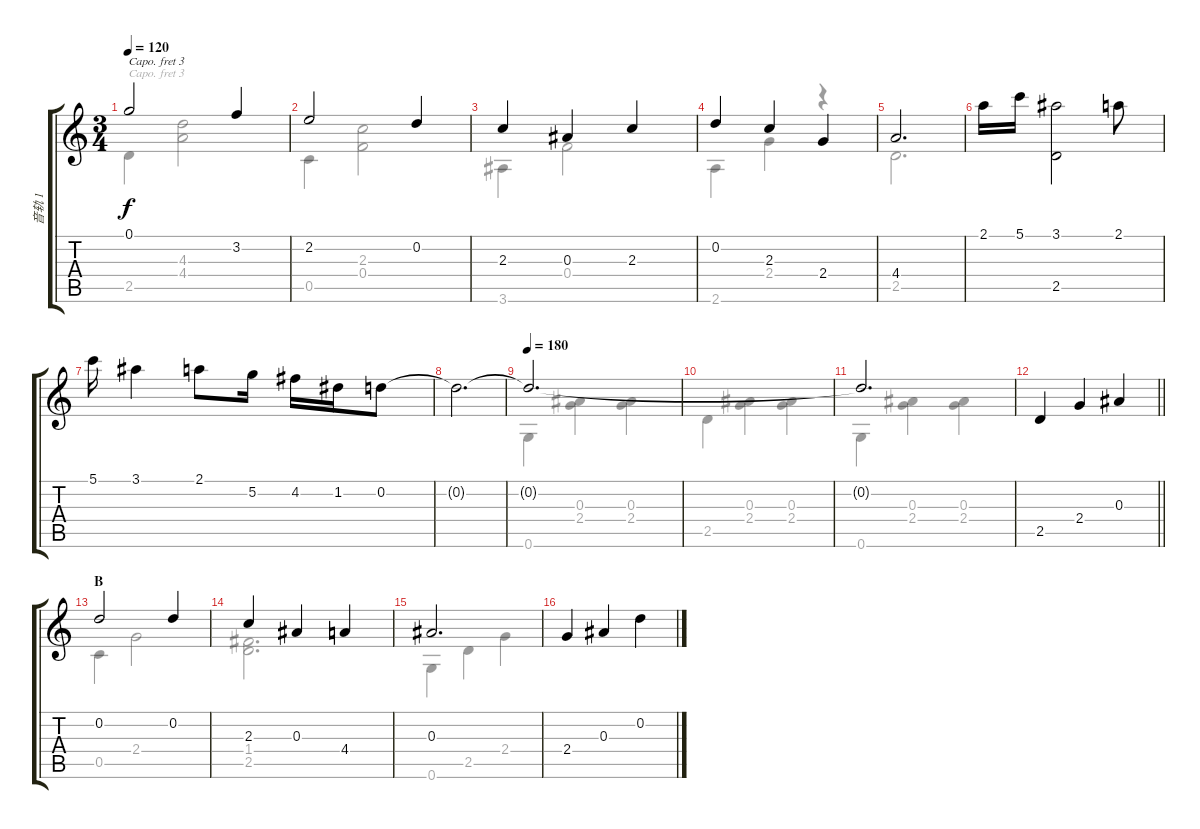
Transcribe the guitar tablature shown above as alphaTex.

\track ("音轨 1" "音轨 1") {instrument acousticguitarsteel}
\staff {score tabs}
\capo 3
\tuning (E4 B3 G3 D3 A2 E2) {hide}
\voice
\ts (3 4)
\tempo 120
\clef g2
\ks c
0.1.2{dy f} 3.2.4 |
2.2.2 0.2.4 |
2.3.4 0.3.4 2.3.4 |
0.2.4 2.3.4 2.4.4 |
4.4.2{d} |
2.1.16 5.1.16 (3.1 2.5).2 2.1.8 |
5.1.16 3.1.4 2.1.8 5.2.16 4.2.16 1.2.16 0.2.8 |
0.2{t}.2{d} |
\tempo 180
0.2{t}.2{d} |
|
0.2{t}.2{d} |
\barLineRight lightlight
2.5.4 2.4.4 0.3.4 |
\section ("" "B")
0.2.2 0.2.4 |
2.3.4 0.3.4 4.4.4 |
0.3.2{d} |
2.4.4 0.3.4 0.2.4
\voice
\clef g2
\ottava regular
\simile none
\ks c
2.5.4{dy f} (4.3 4.4).2 |
0.5.4 (2.3 0.4).2 |
3.6.4 0.4.2 |
2.6.4 2.4.4 r.4 |
2.5.2{d} |
|
|
|
0.6.4 (0.3 2.4).4 (0.3 2.4).4 |
2.5.4 (0.3 2.4).4 (0.3 2.4).4 |
0.6.4 (0.3 2.4).4 (0.3 2.4).4 |
\barLineRight lightlight
|
0.5.4 2.4.2 |
(1.4 2.5).2{d} |
0.6.4 2.5.4 2.4.4 |
